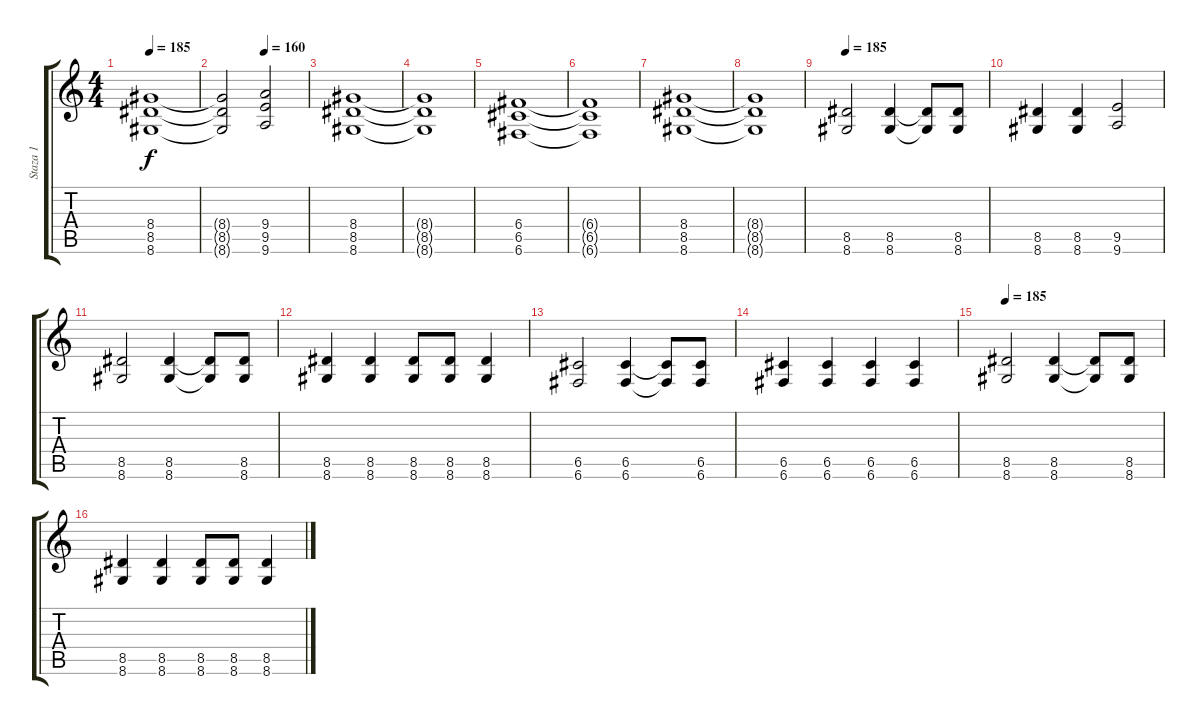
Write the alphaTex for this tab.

\track ("Staza 1" "Staza 1") {instrument distortionguitar}
\staff {score tabs}
\tuning (D4 A3 F3 C3 G2 C2) {hide}
\ts (4 4)
\tempo 185
\clef g2
\ks c
(8.4 8.5 8.6).1{dy f} |
\tempo (160 0.5)
(8.4{t} 8.5{t} 8.6{t}).2 (9.4 9.5 9.6).2 |
(8.4 8.5 8.6).1 |
(8.4{t} 8.5{t} 8.6{t}).1 |
(6.4 6.5 6.6).1 |
(6.4{t} 6.5{t} 6.6{t}).1 |
(8.4 8.5 8.6).1 |
(8.4{t} 8.5{t} 8.6{t}).1 |
\tempo 185
(8.5 8.6).2 (8.5 8.6).4 (8.5{t} 8.6{t}).8 (8.5 8.6).8 |
(8.5 8.6).4 (8.5 8.6).4 (9.5 9.6).2 |
(8.5 8.6).2 (8.5 8.6).4 (8.5{t} 8.6{t}).8 (8.5 8.6).8 |
(8.5 8.6).4 (8.5 8.6).4 (8.5 8.6).8 (8.5 8.6).8 (8.5 8.6).4 |
(6.5 6.6).2 (6.5 6.6).4 (6.5{t} 6.6{t}).8 (6.5 6.6).8 |
(6.5 6.6).4 (6.5 6.6).4 (6.5 6.6).4 (6.5 6.6).4 |
\tempo 185
(8.5 8.6).2 (8.5 8.6).4 (8.5{t} 8.6{t}).8 (8.5 8.6).8 |
(8.5 8.6).4 (8.5 8.6).4 (8.5 8.6).8 (8.5 8.6).8 (8.5 8.6).4
